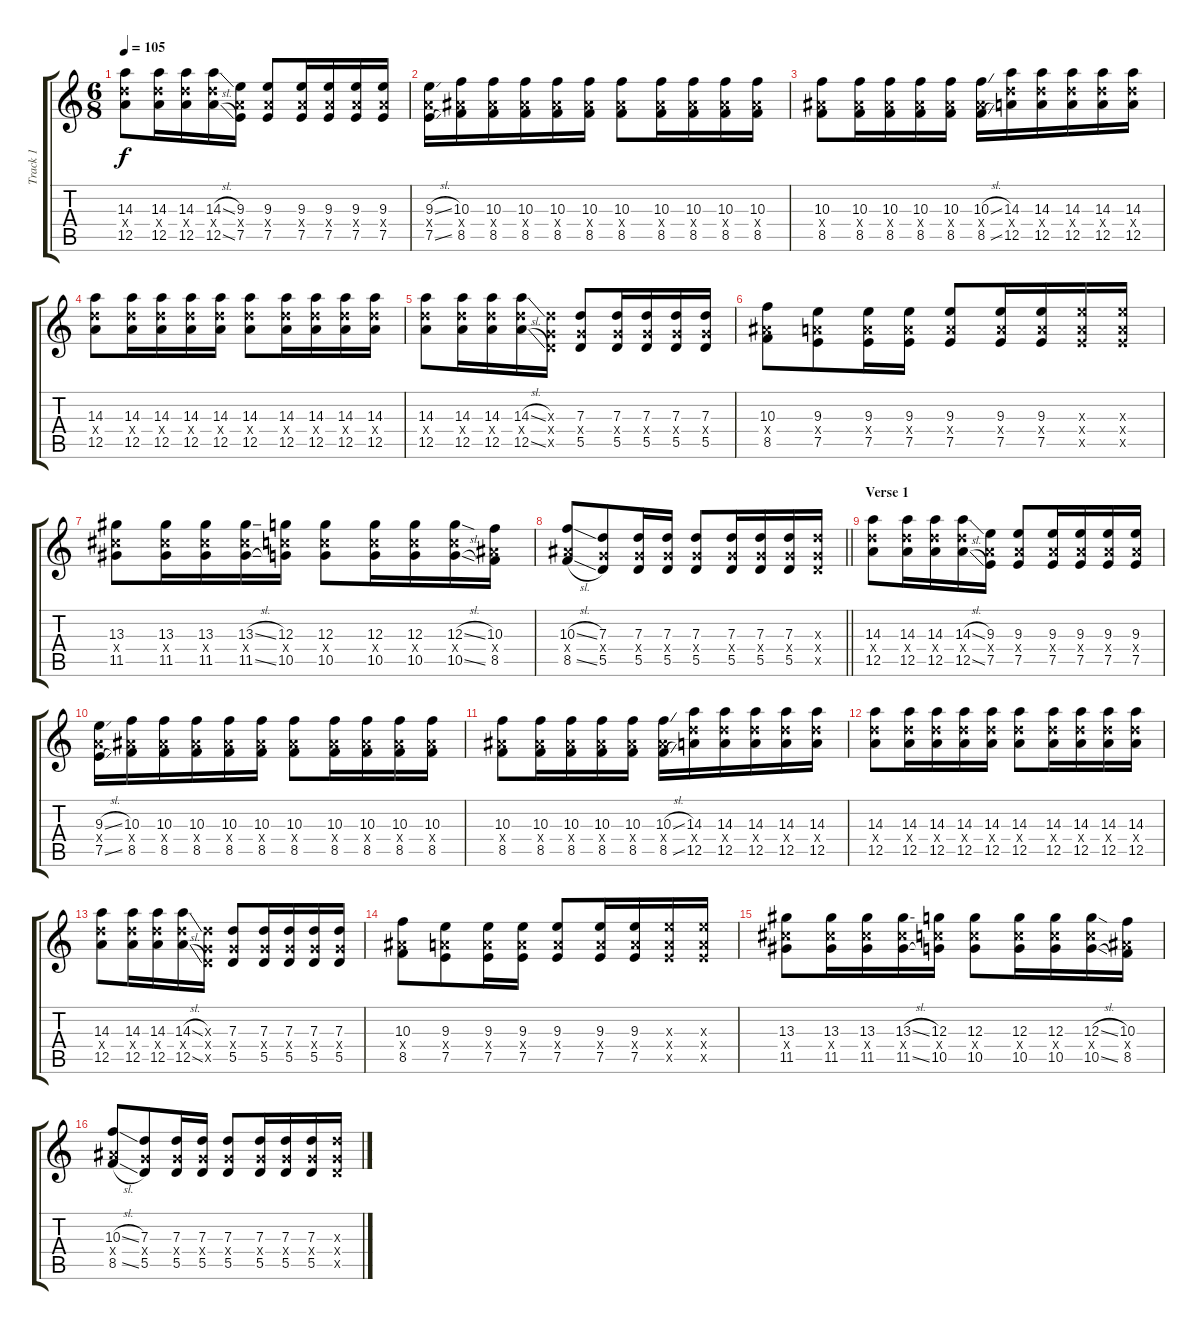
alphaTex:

\track ("Track 1" "Track 1") {instrument distortionguitar}
\staff {score tabs}
\tuning (E4 B3 G3 D3 A2 D2) {hide}
\ts (6 8)
\tempo 105
\clef g2
\ks c
(14.3 12.4{x} 12.5).8{dy f} (14.3 12.4{x} 12.5).16 (14.3 12.4{x} 12.5).16 (14.3{sl} 12.4{x} 12.5{sl}).16 (9.3 7.4{x} 7.5).16 (9.3 7.4{x} 7.5).8 (9.3 7.4{x} 7.5).16 (9.3 7.4{x} 7.5).16 (9.3 7.4{x} 7.5).16 (9.3 7.4{x} 7.5).16 |
(9.3{sl} 7.4{x} 7.5{sl}).16 (10.3 8.4{x} 8.5).16 (10.3 8.4{x} 8.5).16 (10.3 8.4{x} 8.5).16 (10.3 8.4{x} 8.5).16 (10.3 8.4{x} 8.5).16 (10.3 8.4{x} 8.5).8 (10.3 8.4{x} 8.5).16 (10.3 8.4{x} 8.5).16 (10.3 8.4{x} 8.5).16 (10.3 8.4{x} 8.5).16 |
(10.3 8.4{x} 8.5).8 (10.3 8.4{x} 8.5).16 (10.3 8.4{x} 8.5).16 (10.3 8.4{x} 8.5).16 (10.3 8.4{x} 8.5).16 (10.3{sl} 8.4{x} 8.5{sl}).16 (14.3 12.4{x} 12.5).16 (14.3 12.4{x} 12.5).16 (14.3 12.4{x} 12.5).16 (14.3 12.4{x} 12.5).16 (14.3 12.4{x} 12.5).16 |
(14.3 12.4{x} 12.5).8 (14.3 12.4{x} 12.5).16 (14.3 12.4{x} 12.5).16 (14.3 12.4{x} 12.5).16 (14.3 12.4{x} 12.5).16 (14.3 12.4{x} 12.5).8 (14.3 12.4{x} 12.5).16 (14.3 12.4{x} 12.5).16 (14.3 12.4{x} 12.5).16 (14.3 12.4{x} 12.5).16 |
(14.3 12.4{x} 12.5).8 (14.3 12.4{x} 12.5).16 (14.3 12.4{x} 12.5).16 (14.3{sl} 12.4{x} 12.5{sl}).16 (7.3{x} 5.4{x} 5.5{x}).16 (7.3 5.4{x} 5.5).8 (7.3 5.4{x} 5.5).16 (7.3 5.4{x} 5.5).16 (7.3 5.4{x} 5.5).16 (7.3 5.4{x} 5.5).16 |
(10.3 8.4{x} 8.5).8 (9.3 7.4{x} 7.5).8 (9.3 7.4{x} 7.5).16 (9.3 7.4{x} 7.5).16 (9.3 7.4{x} 7.5).8 (9.3 7.4{x} 7.5).16 (9.3 7.4{x} 7.5).16 (9.3{x} 7.4{x} 7.5{x}).16 (9.3{x} 7.4{x} 7.5{x}).16 |
(13.3 11.4{x} 11.5).8 (13.3 11.4{x} 11.5).16 (13.3 11.4{x} 11.5).16 (13.3{sl} 11.4{x} 11.5{sl}).16 (12.3 10.4{x} 10.5).16 (12.3 10.4{x} 10.5).8 (12.3 10.4{x} 10.5).16 (12.3 10.4{x} 10.5).16 (12.3{sl} 10.4{x} 10.5{sl}).16 (10.3 8.4{x} 8.5).16 |
\barLineRight lightlight
(10.3{sl} 8.4{x} 8.5{sl}).8 (7.3 5.4{x} 5.5).8 (7.3 5.4{x} 5.5).16 (7.3 5.4{x} 5.5).16 (7.3 5.4{x} 5.5).8 (7.3 5.4{x} 5.5).16 (7.3 5.4{x} 5.5).16 (7.3 5.4{x} 5.5).16 (7.3{x} 5.4{x} 5.5{x}).16 |
\section ("" "Verse 1")
(14.3 12.4{x} 12.5).8 (14.3 12.4{x} 12.5).16 (14.3 12.4{x} 12.5).16 (14.3{sl} 12.4{x} 12.5{sl}).16 (9.3 7.4{x} 7.5).16 (9.3 7.4{x} 7.5).8 (9.3 7.4{x} 7.5).16 (9.3 7.4{x} 7.5).16 (9.3 7.4{x} 7.5).16 (9.3 7.4{x} 7.5).16 |
(9.3{sl} 7.4{x} 7.5{sl}).16 (10.3 8.4{x} 8.5).16 (10.3 8.4{x} 8.5).16 (10.3 8.4{x} 8.5).16 (10.3 8.4{x} 8.5).16 (10.3 8.4{x} 8.5).16 (10.3 8.4{x} 8.5).8 (10.3 8.4{x} 8.5).16 (10.3 8.4{x} 8.5).16 (10.3 8.4{x} 8.5).16 (10.3 8.4{x} 8.5).16 |
(10.3 8.4{x} 8.5).8 (10.3 8.4{x} 8.5).16 (10.3 8.4{x} 8.5).16 (10.3 8.4{x} 8.5).16 (10.3 8.4{x} 8.5).16 (10.3{sl} 8.4{x} 8.5{sl}).16 (14.3 12.4{x} 12.5).16 (14.3 12.4{x} 12.5).16 (14.3 12.4{x} 12.5).16 (14.3 12.4{x} 12.5).16 (14.3 12.4{x} 12.5).16 |
(14.3 12.4{x} 12.5).8 (14.3 12.4{x} 12.5).16 (14.3 12.4{x} 12.5).16 (14.3 12.4{x} 12.5).16 (14.3 12.4{x} 12.5).16 (14.3 12.4{x} 12.5).8 (14.3 12.4{x} 12.5).16 (14.3 12.4{x} 12.5).16 (14.3 12.4{x} 12.5).16 (14.3 12.4{x} 12.5).16 |
(14.3 12.4{x} 12.5).8 (14.3 12.4{x} 12.5).16 (14.3 12.4{x} 12.5).16 (14.3{sl} 12.4{x} 12.5{sl}).16 (7.3{x} 5.4{x} 5.5{x}).16 (7.3 5.4{x} 5.5).8 (7.3 5.4{x} 5.5).16 (7.3 5.4{x} 5.5).16 (7.3 5.4{x} 5.5).16 (7.3 5.4{x} 5.5).16 |
(10.3 8.4{x} 8.5).8 (9.3 7.4{x} 7.5).8 (9.3 7.4{x} 7.5).16 (9.3 7.4{x} 7.5).16 (9.3 7.4{x} 7.5).8 (9.3 7.4{x} 7.5).16 (9.3 7.4{x} 7.5).16 (9.3{x} 7.4{x} 7.5{x}).16 (9.3{x} 7.4{x} 7.5{x}).16 |
(13.3 11.4{x} 11.5).8 (13.3 11.4{x} 11.5).16 (13.3 11.4{x} 11.5).16 (13.3{sl} 11.4{x} 11.5{sl}).16 (12.3 10.4{x} 10.5).16 (12.3 10.4{x} 10.5).8 (12.3 10.4{x} 10.5).16 (12.3 10.4{x} 10.5).16 (12.3{sl} 10.4{x} 10.5{sl}).16 (10.3 8.4{x} 8.5).16 |
(10.3{sl} 8.4{x} 8.5{sl}).8 (7.3 5.4{x} 5.5).8 (7.3 5.4{x} 5.5).16 (7.3 5.4{x} 5.5).16 (7.3 5.4{x} 5.5).8 (7.3 5.4{x} 5.5).16 (7.3 5.4{x} 5.5).16 (7.3 5.4{x} 5.5).16 (7.3{x} 5.4{x} 5.5{x}).16
